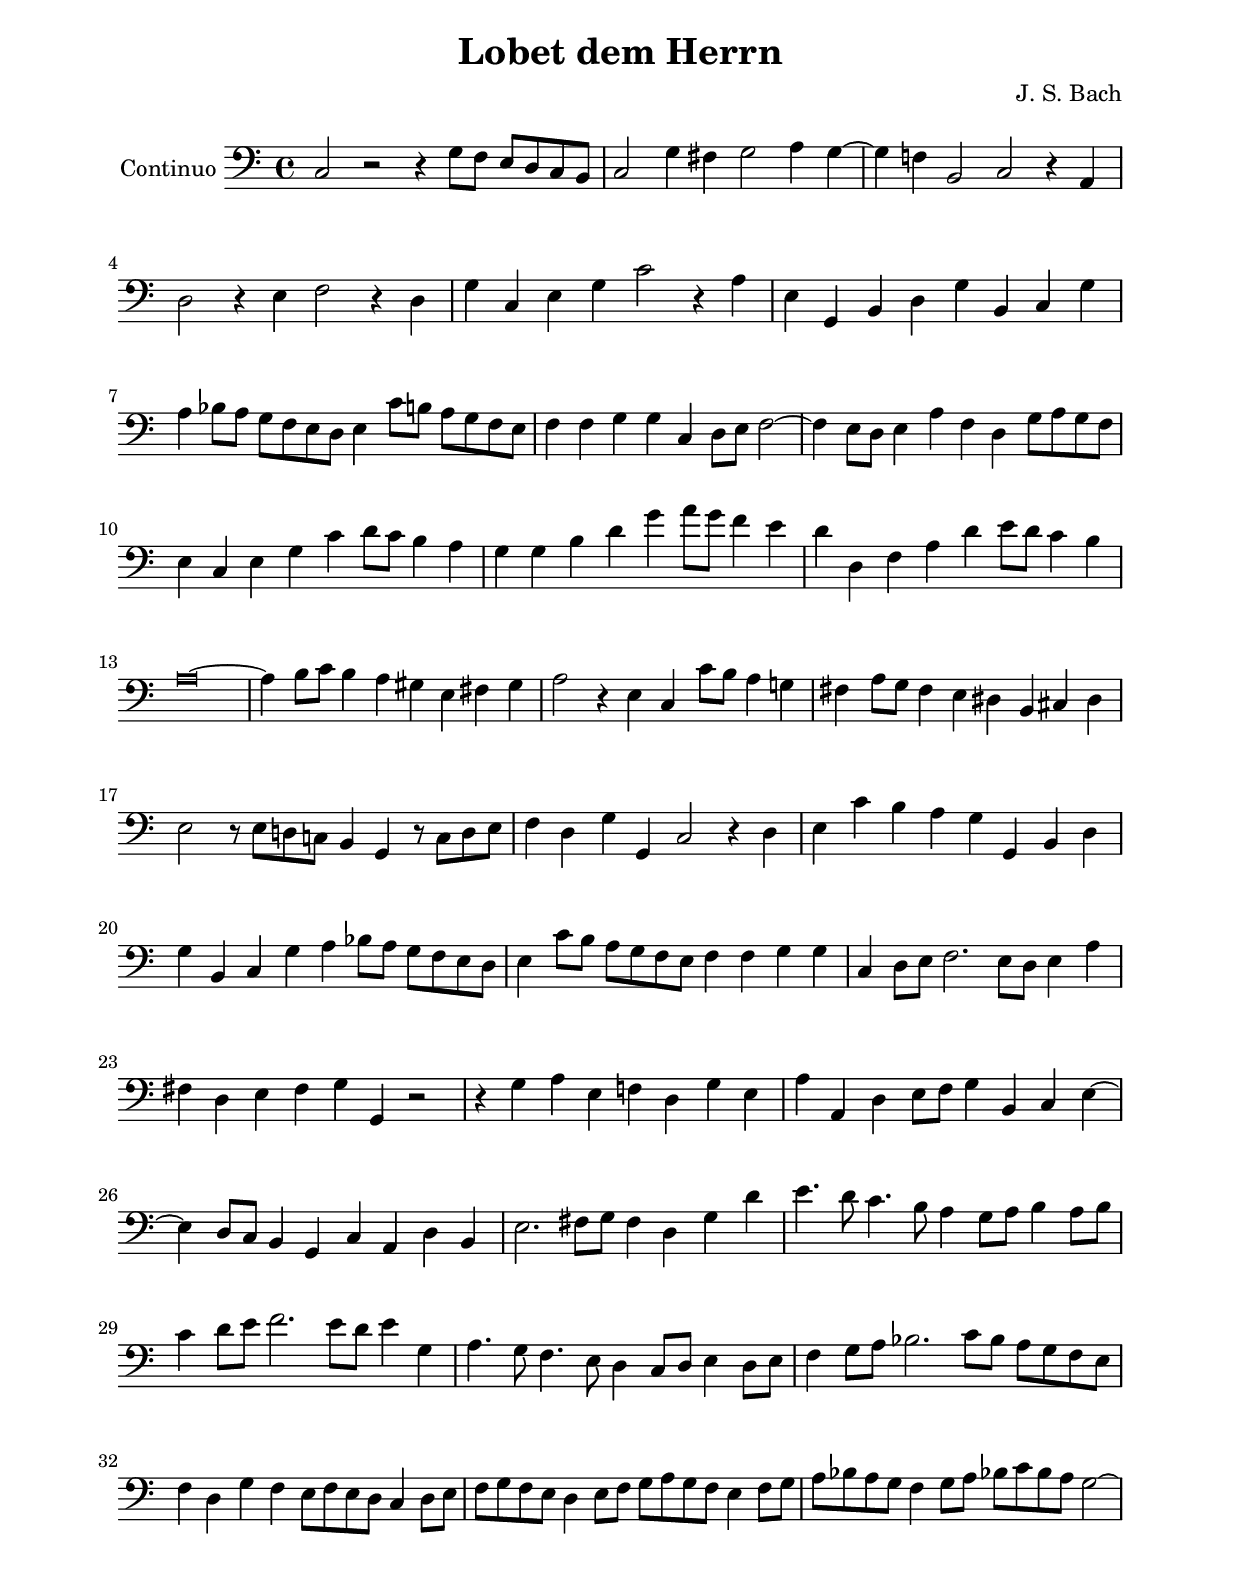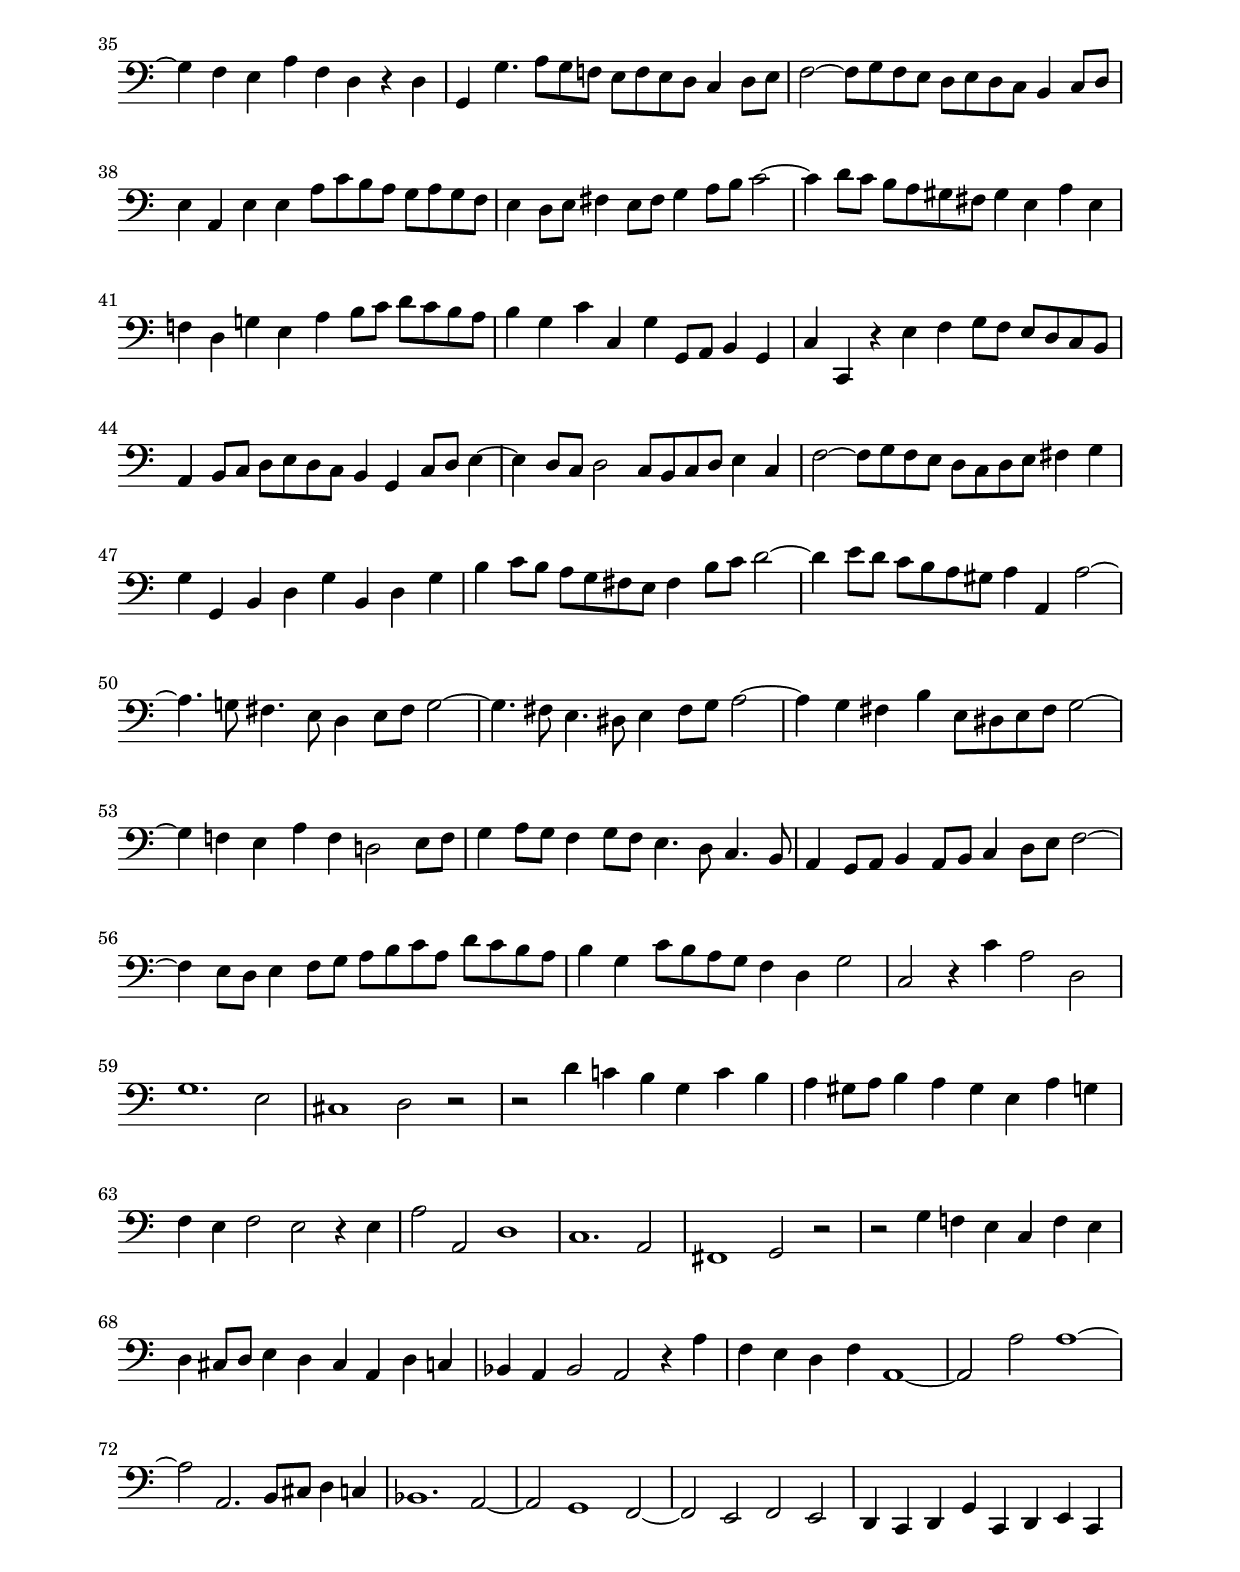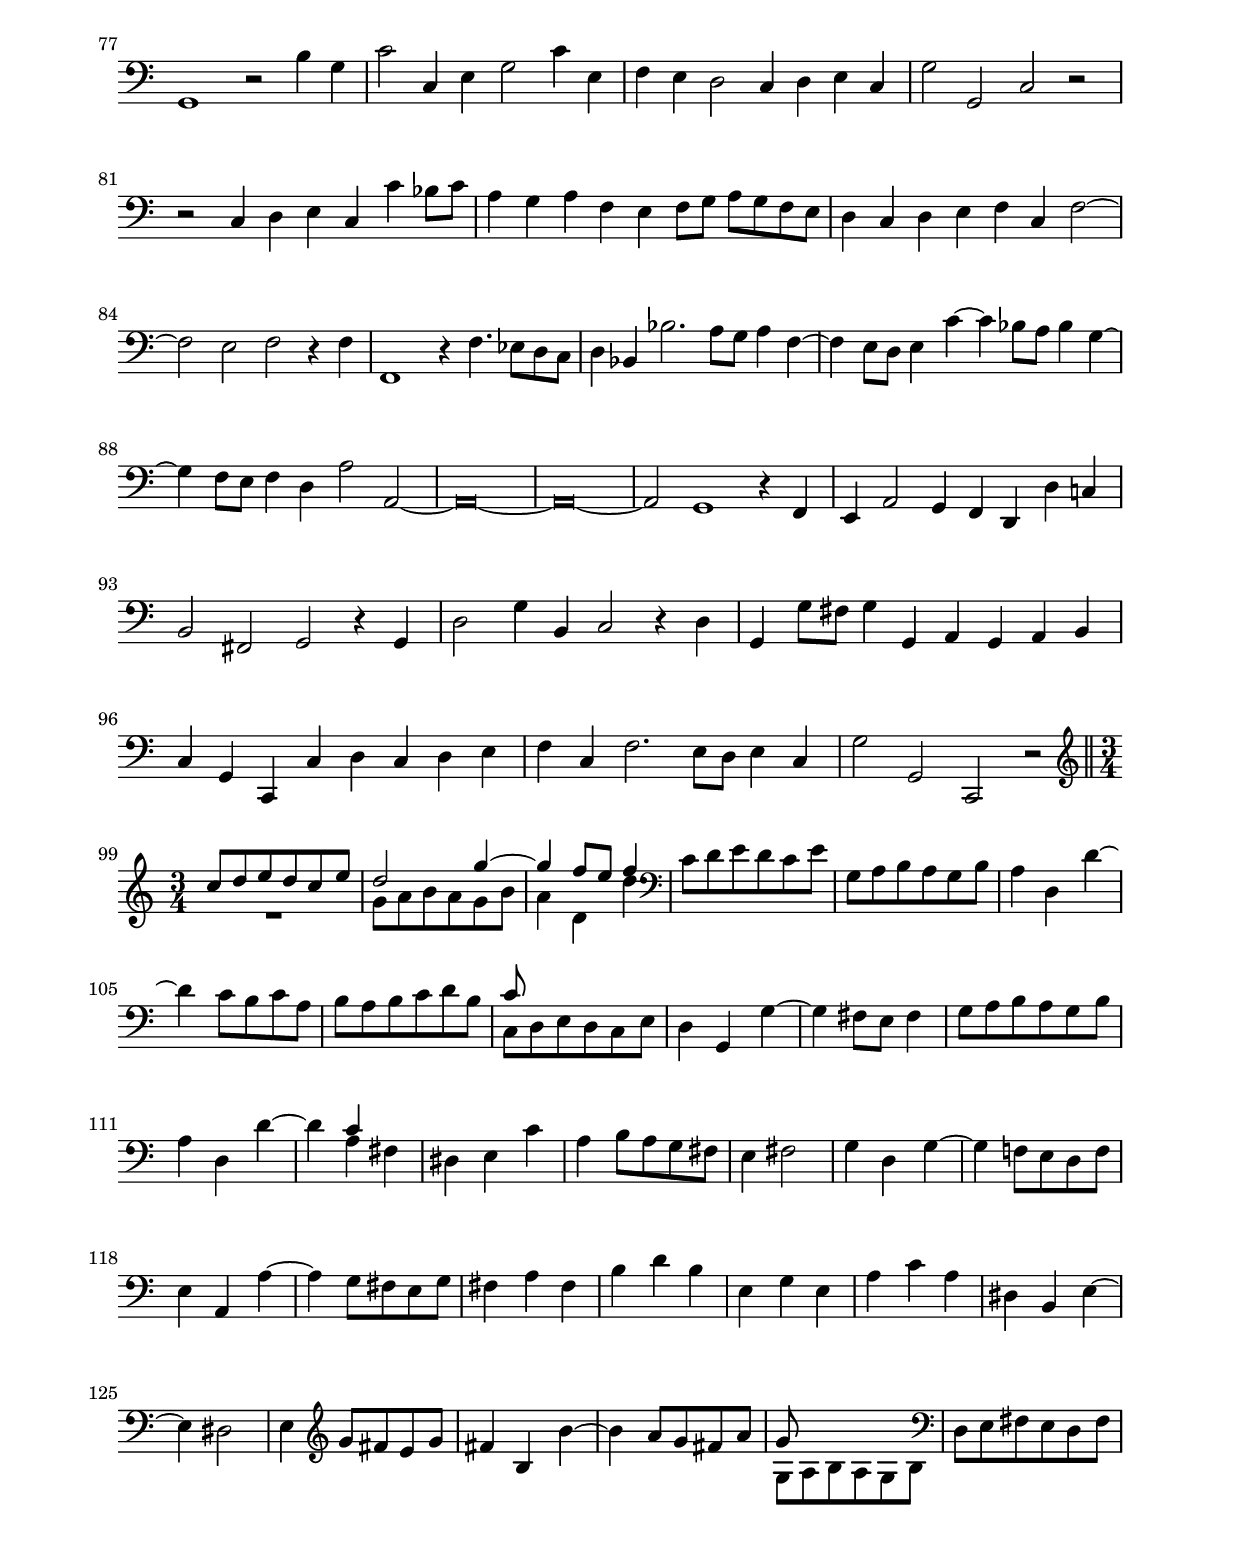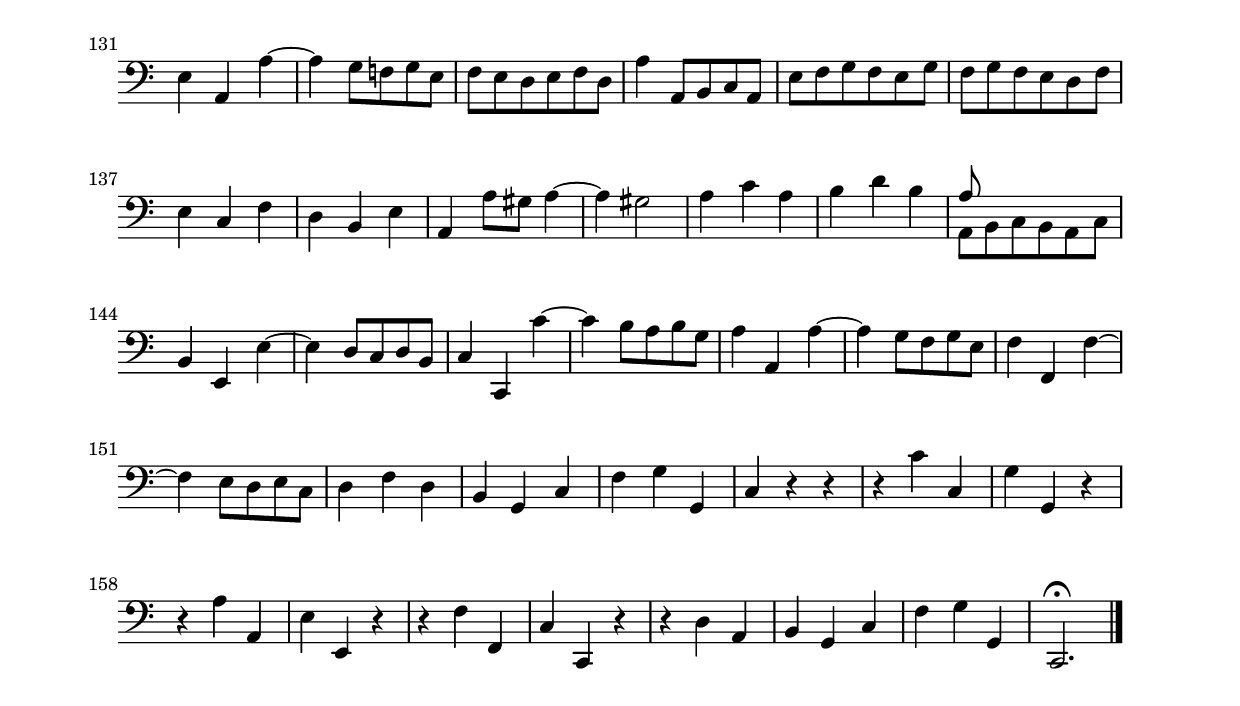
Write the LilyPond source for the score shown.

\version "2.18.2"
\include "deutsch.ly"

#(set-global-staff-size 20)
#(ly:set-option 'point-and-click #f)
%#(set-default-paper-size "letter")

\header  {
    title = "Lobet dem Herrn"
    composer = "J. S. Bach"
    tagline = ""
    }
    
\paper
	{
	top-margin = 2 \cm
	bottom-margin = 2 \cm
	left-margin = 2 \cm
	right-margin = 2 \cm
	ragged-bottom = ##t
	ragged-last-bottom = ##t
    print-page-number = ##f
    system-system-spacing #'basic-distance = #13
    markup-system-spacing #'basic-distance = #13
	}

\score	{

\relative c {
	{
	\clef bass \time 4/4 \set Score.measureLength = #(ly:make-moment 2/1)
    \set Staff.instrumentName="Continuo"
    c2 r r4 g'8[ f] e[ d c h]
	c2 g'4 fis g2 a4 g~
	g4 f! h,2 c r4 a
	d2 r4 e f2 r4 d
%5
	g4 c, e g c2 r4 a |
	e4 g, h d g h, c g'
	a4 b8 a g f e d e4 c'8 h a[ g f e]
	f4 f g g c, d8 e f2~
	f4 e8 d e4 a f d g8 a g f
%10
	e4 c e g c d8 c h4 a |
	g4 g h d g a8 g f4 e
	d4 d, f a d e8 d c4 h
	a\breve~
	a4 h8 c h4 a gis e fis gis
%15
	a2 r4 e c c'8 h a4 g! |
	fis4 a8 g fis4 e dis h cis dis
	e2 r8 e d! c! h4 g r8 c d e
	f4 d g g, c2 r4 d
	e4 c' h a g g, h d
%20
	g4 h, c g' a b8 a g[ f e d] |
	e4 c'8 h a g f e f4 f g g
	c,4 d8 e f2. e8 d e4 a
	fis4 d e fis g g, r2
	r4 g' a e f! d g e
%25
	a4 a, d e8 f g4 h, c e~ |
	e4 d8 c h4 g c a d h
	e2. fis8 g fis4 d g d'
	e4. d8 c4. h8 a4 g8 a h4 a8 h
	c4 d8 e f2. e8 d e4 g,
%30
	a4. g8 f4. e8 d4 c8 d e4 d8 e |
	f4 g8 a b2. c8 b a[ g f e]
	f4 d g f e8 f e d c4 d8 e
	f8 g f e d4 e8 f g a g f e4 f8 g
	a8 b a g f4 g8 a b! c b a g2~
%35
	g4 f e a f d r d |
	g,4 g'4. a8 g f! e f e d c4 d8 e
	f2~ f8 g f e d e d c h4 c8 d
	e4 a, e' e a8 c h a g[ a g f]
	e4 d8 e fis4 e8 fis g4 a8 h c2~
%40
	c4 d8 c h8 a gis fis gis4 e a e |
	f!4 d g! e a h8 c d[ c h a]
	h4 g c c, g' g,8 a h4 g
	c4 c, r e' f g8 f e[ d c h]
	a4 h8 c d e d c h4 g c8 d e4~
%45
	e4 d8 c d2 c8 h c d e4 c |
	f2~ f8 g f e d c d e fis4 g
	g4 g, h d g h, d g
	h4 c8 h a g fis e fis4 h8 c d2~
	d4 e8 d c h a gis a4 a, a'2~
%50
	a4. g!8 fis4. e8 d4 e8 fis g2~ |
	g4. fis8 e4. dis8 e4 fis8 g a2~
	a4 g fis h e,8 dis e fis g2~
	g4 f! e a f d!2 e8 f
	g4 a8 g f4 g8 f e4. d8 c4. h8
%55
	a4 g8 a h4 a8 h c4 d8 e f2~ |
	f4 e8 d e4 f8 g a h c a d[ c h a]
	h4 g c8 h a g f4 d g2
	c,2 r4 c' a2 d,
	g1. e2
%60
	cis1 d2 r |
	r2 d'4 c! h g c h
	a4 gis8 a h4 a gis e a g
	f4 e f2 e r4 e
	a2 a, d1
%65
	c1. a2 |
	fis1 g2 r
	r2 g'4 f! e c f e
	d4 cis8 d e4 d cis a d c
	b4 a b2 a r4 a'
%70
	f4 e d f a,1~ |
	a2 a' a1~
	a2 a,2. h8 cis d4 c
	b1. a2~
	a2 g1 f2~
%75
	f2 e f e |
	d4 c d g c, d e c
	g'1 r2 h'4 g
	c2 c,4 e g2 c4 e,
	f4 e d2 c4 d e c
%80
	g'2 g, c r |
	r2 c4 d e c c' b8 c
	a4 g a f e f8 g a[ g f e]
	d4 c d e f c f2~
	f2 e f r4 f
%85
	f,1 r4 f'4. es8 d c |
	d4 b b'2. a8 g a4 f~
	f4 e8 d e4 c'~c b8 a b4 g~
	g4 f8 e f4 d a'2 a,~
	a\breve~
%90
	a\breve~ |
	a2 g1 r4 f
	e4 a2 g4 f d d' c!
	h2 fis g r4 g
	d'2 g4 h, c2 r4 d
%95
	g,4 g'8 fis g4 g, a g a h |
	c4 g c, c' d c d e
	f4 c f2. e8 d e4 c
	g'2 g, c, r | \bar "||" \break
    % Alleluja
	\time 3/4 \clef violin
    << { c'''8 d e d c e } \\ { R2. } >>
%100
    << { d2 g4~ } \\ { g,8 a h a g h } >>
    << { g'4 f8 e f4 } \\ { a,4 d, d' } >>
	\clef bass c,8 d e d c e
	g,8 a h a g h
	a4 d, d'~ |
%105
    d4 c8 h c a
	h8 a h c d h
    << { c8 s s s s s } \\ { c,8 d e d c e } >>
	d4 g, g'~
	g4 fis8 e fis4 |
%110
    g8 a h a g h
	a4 d, d'~
    d4 << { c } \\ { a } >> fis
    dis4 e c'	
	a4 h8 a g fis |
%115
    e4 fis2
	g4 d g~
	g4 f!8 e d f
	e4 a, a'~
	a4 g8 fis e g |
%120
    fis4 a fis
	h4 d h
	e,4 g e
	a4 c a
	dis,4 h e~ |
%125
    e4 dis2
	e4 \clef violin g'8 fis e g
	fis4 h, h'~
	h4 a8 g fis a
    << { g8 s s s s s } \\ {g,8 a h a g h } >>
%130
    \clef bass d,8 e fis e d fis
	e4 a, a'~
	a4 g8 f! g e
	f8 e d e f d
	a'4 a,8 h c a |
%135
    e'8 f g f e g |
    f8 g f e d f
	e4 c f
	d4 h e
	a,4 a'8 gis a4~
%140
	a4 gis2 |
	a4 c a
	h4 d h
    << { a8 s s s s s } \\ { a, h c h a c } >>
	h4 e, e'~
%145
	e4 d8 c d h |
	c4 c, c''~
	c4 h8 a h g
	a4 a, a'~
	a4 g8 f g e
%150
	f4 f, f'~ |
	f4 e8 d e c
	d4 f d
	h4 g c
	f4 g g,
%155
	c4 r r |
	r4 c' c,
	g'4 g, r
	r4 a' a,
	e'4 e, r
%160
	r4 f' f, |
	c'4 c, r
	r4 d' a
	h4 g c
	f4 g g,
%165
    c,2.\fermata \bar "|."
    }
	}


\layout	{
	indent = 1.8 \cm
    % \context { \Staff \override TimeSignature #'break-visibility = #end-of-line-invisible }
    % \context { \Score \remove "Bar_number_engraver" }
    \context { \Voice \override NoteHead.style = #'baroque }
}

}
%EOF